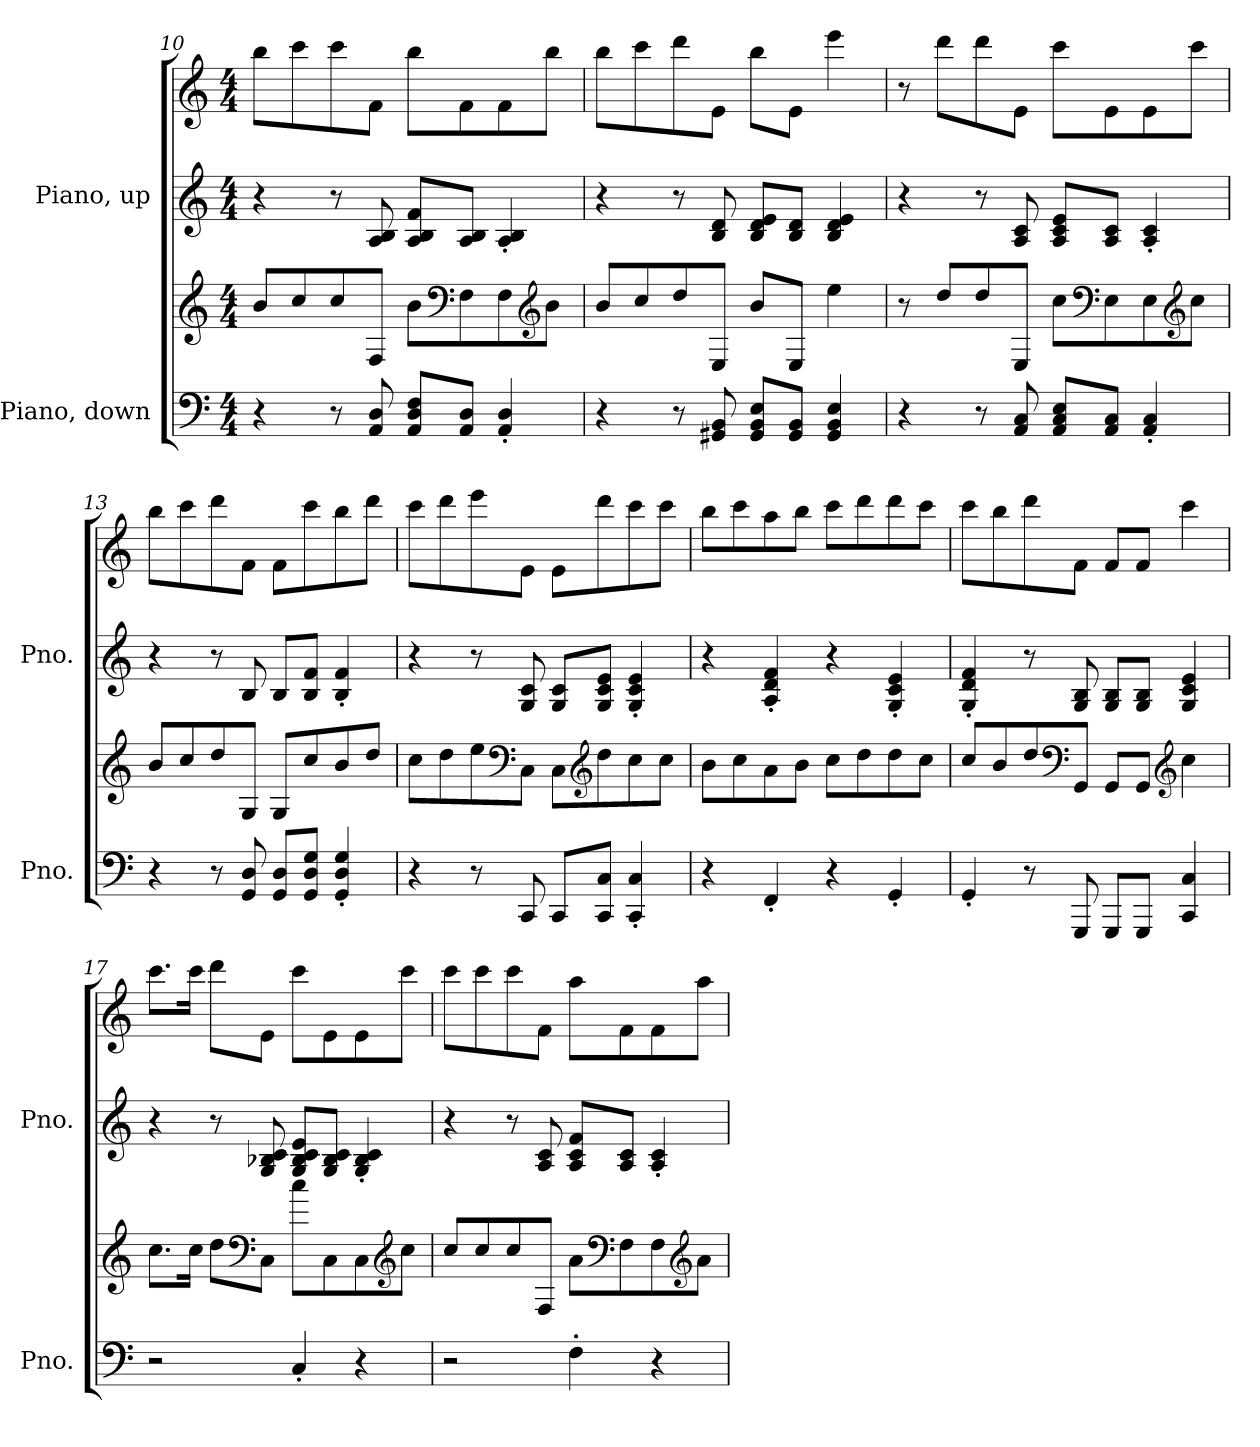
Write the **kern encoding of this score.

**kern	**kern	**kern	**kern
*part2	*part2	*part1	*part1
*staff4	*staff3	*staff2	*staff1
*I"Piano, down	*	*I"Piano, up	*
*I'Pno.	*	*I'Pno.	*
*clefF4	*clefG2	*clefG2	*clefG2
*k[]	*k[]	*k[]	*k[]
*M4/4	*M4/4	*M4/4	*M4/4
=10	=10	=10	=10
4r	8b/L	4r	8bb\L
.	8cc/	.	8ccc\
8r	8cc/	8r	8ccc\
8AA/ 8D/	8F/J	8A/ 8B/	8f\J
8AA/ 8D/ 8F/L	8b\L	8A/ 8B/ 8f/L	8bb\L
*	*clefF4	*	*
8AA/ 8D/J	8F\	8A/ 8B/J	8f\
4AA/' 4D/'	8F\	4A/' 4B/'	8f\
*	*clefG2	*	*
.	8b\J	.	8bb\J
=11	=11	=11	=11
4r	8b/L	4r	8bb\L
.	8cc/	.	8ccc\
8r	8dd/	8r	8ddd\
8GG#X/ 8BB/	8E/J	8B/ 8d/	8e\J
8GG#/ 8BB/ 8E/L	8b/L	8B/ 8d/ 8e/L	8bb\L
8GG#/ 8BB/J	8E/J	8B/ 8d/J	8e\J
4GG#/ 4BB/ 4E/	4ee\	4B/ 4d/ 4e/	4eee\
!!LO:LB:g=z
=12	=12	=12	=12
4r	8r	4r	8r
.	8dd/L	.	8ddd\L
8r	8dd/	8r	8ddd\
8AA/ 8C/	8E/J	8A/ 8c/	8e\J
8AA/ 8C/ 8E/L	8cc\L	8A/ 8c/ 8e/L	8ccc\L
*	*clefF4	*	*
8AA/ 8C/J	8E\	8A/ 8c/J	8e\
4AA/' 4C/'	8E\	4A/' 4c/'	8e\
*	*clefG2	*	*
.	8cc\J	.	8ccc\J
=13	=13	=13	=13
4r	8b/L	4r	8bb\L
.	8cc/	.	8ccc\
8r	8dd/	8r	8ddd\
8GG/ 8D/	8G/J	8B/	8f\J
8GG/ 8D/L	8G/L	8B/L	8f\L
8GG/ 8D/ 8G/J	8cc/	8B/ 8f/J	8ccc\
4GG/' 4D/' 4G/'	8b/	4B/' 4f/'	8bb\
.	8dd/J	.	8ddd\J
=14	=14	=14	=14
4r	8cc\L	4r	8ccc\L
.	8dd\	.	8ddd\
8r	8ee\	8r	8eee\
*	*clefF4	*	*
8CC/	8C\J	8G/ 8c/	8e\J
8CC/L	8C\L	8G/ 8c/L	8e\L
*	*clefG2	*	*
8CC/ 8C/J	8dd\	8G/ 8c/ 8e/J	8ddd\
4CC/' 4C/'	8cc\	4G/' 4c/' 4e/'	8ccc\
.	8cc\J	.	8ccc\J
!!LO:LB:g=z
=15	=15	=15	=15
4r	8b\L	4r	8bb\L
.	8cc\	.	8ccc\
4FF'/	8a\	4A/' 4d/' 4f/'	8aa\
.	8b\J	.	8bb\J
4r	8cc\L	4r	8ccc\L
.	8dd\	.	8ddd\
4GG'/	8dd\	4G/' 4c/' 4e/'	8ddd\
.	8cc\J	.	8ccc\J
=16	=16	=16	=16
4GG'/	8cc/L	4G/' 4d/' 4f/'	8ccc\L
.	8b/	.	8bb\
8r	8dd/	8r	8ddd\
*	*clefF4	*	*
8GGG/	8GG/J	8G/ 8B/	8f\J
8GGG/L	8GG/L	8G/ 8B/L	8f/L
8GGG/J	8GG/J	8G/ 8B/J	8f/J
*	*clefG2	*	*
4CC/ 4C/	4cc\	4G/ 4c/ 4e/	4ccc\
=17	=17	=17	=17
2r	8.cc\L	4r	8.ccc\L
.	16cc\Jk	.	16ccc\Jk
.	8dd\L	8r	8ddd\L
*	*clefF4	*	*
.	8C\J	8G/ 8B-X/ 8c/	8e\J
4C'/	8cc\L	8G/ 8B-/ 8c/ 8e/L	8ccc\L
.	8C\	8G/ 8B-/ 8c/J	8e\
4r	8C\	4G/' 4B-/' 4c/'	8e\
*	*clefG2	*	*
.	8cc\J	.	8ccc\J
!!LO:PB:g=z
=18	=18	=18	=18
2r	8cc/L	4r	8ccc\L
.	8cc/	.	8ccc\
.	8cc/	8r	8ccc\
.	8F/J	8A/ 8c/	8f\J
4F'\	8a\L	8A/ 8c/ 8f/L	8aa\L
*	*clefF4	*	*
.	8F\	8A/ 8c/J	8f\
4r	8F\	4A/' 4c/'	8f\
*	*clefG2	*	*
.	8a\J	.	8aa\J
=	=	=	=
*-	*-	*-	*-
